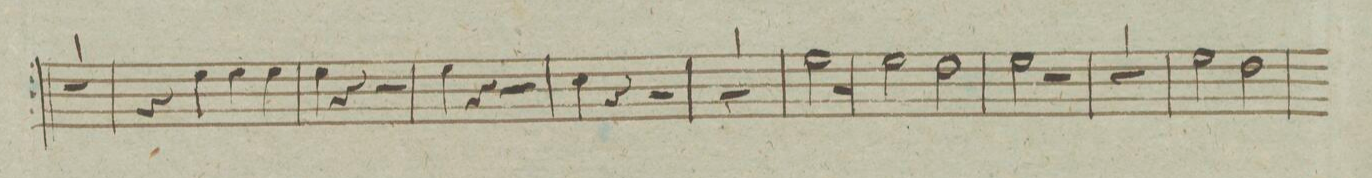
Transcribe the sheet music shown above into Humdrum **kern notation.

**kern	**dynam
*I"Cornu. Primo in F	*
*clefG2	*
*k[]	*
*met(c|)	*
*M2/2	*
1r	.
=25	=25
4r	.
4a\	.
4a\	.
4a\	.
=26	=26
4a\	.
4r	.
2r	.
=27	=27
4a\	.
4r	.
2r	.
=28	=28
4f\	.
4r	.
2r	.
=29	=29
1r	.
=30	=30
2a\	.
2r	.
=31	=31
2a\	.
2g\	.
=32	=32
2a\	.
2r	.
=33	=33
1r	.
=34	=34
2a\	.
2g\	.
=35	=35
*-	*-
